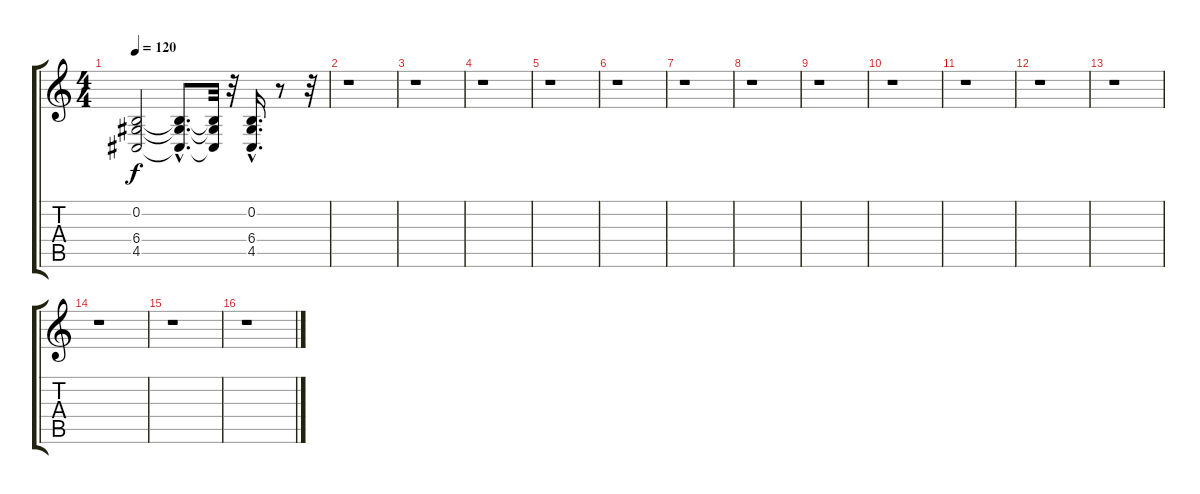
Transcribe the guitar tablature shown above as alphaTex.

\track "" {instrument electricpiano2}
\staff {score tabs}
\tuning (E4 B3 G3 D3 A2 E2) {hide}
\ts (4 4)
\tempo 120
\clef g2
\ks c
(0.2 6.4 4.5).2{dy f} (0.2{hac t} 6.4{hac t} 4.5{hac t}).8{d} (0.2{t} 6.4{t} 4.5{t}).32 r.32 (0.2{hac} 6.4{hac} 4.5{hac}).16{d} r.8 r.32 |
r.1 |
r.1 |
r.1 |
r.1 |
r.1 |
r.1 |
r.1 |
r.1 |
r.1 |
r.1 |
r.1 |
r.1 |
r.1 |
r.1 |
r.1
